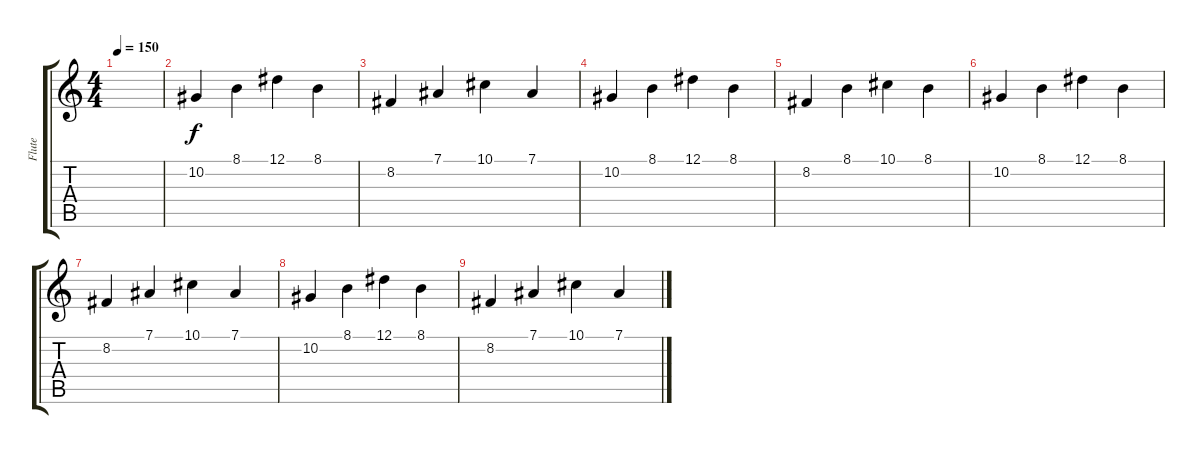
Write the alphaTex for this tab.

\track ("Flute" "Flute") {instrument flute}
\staff {score tabs}
\tuning (Eb4 Bb3 Gb3 Db3 Ab2 Eb2) {hide}
\ts (4 4)
\tempo 150
\clef g2
\ks c
|
10.2.4{instrument pizzicatostrings} 8.1.4 12.1.4 8.1.4 |
8.2.4 7.1.4 10.1.4 7.1.4 |
10.2.4 8.1.4 12.1.4 8.1.4 |
8.2.4 8.1.4 10.1.4 8.1.4 |
10.2.4 8.1.4 12.1.4 8.1.4 |
8.2.4 7.1.4 10.1.4 7.1.4 |
10.2.4 8.1.4 12.1.4 8.1.4 |
8.2.4 7.1.4 10.1.4 7.1.4
